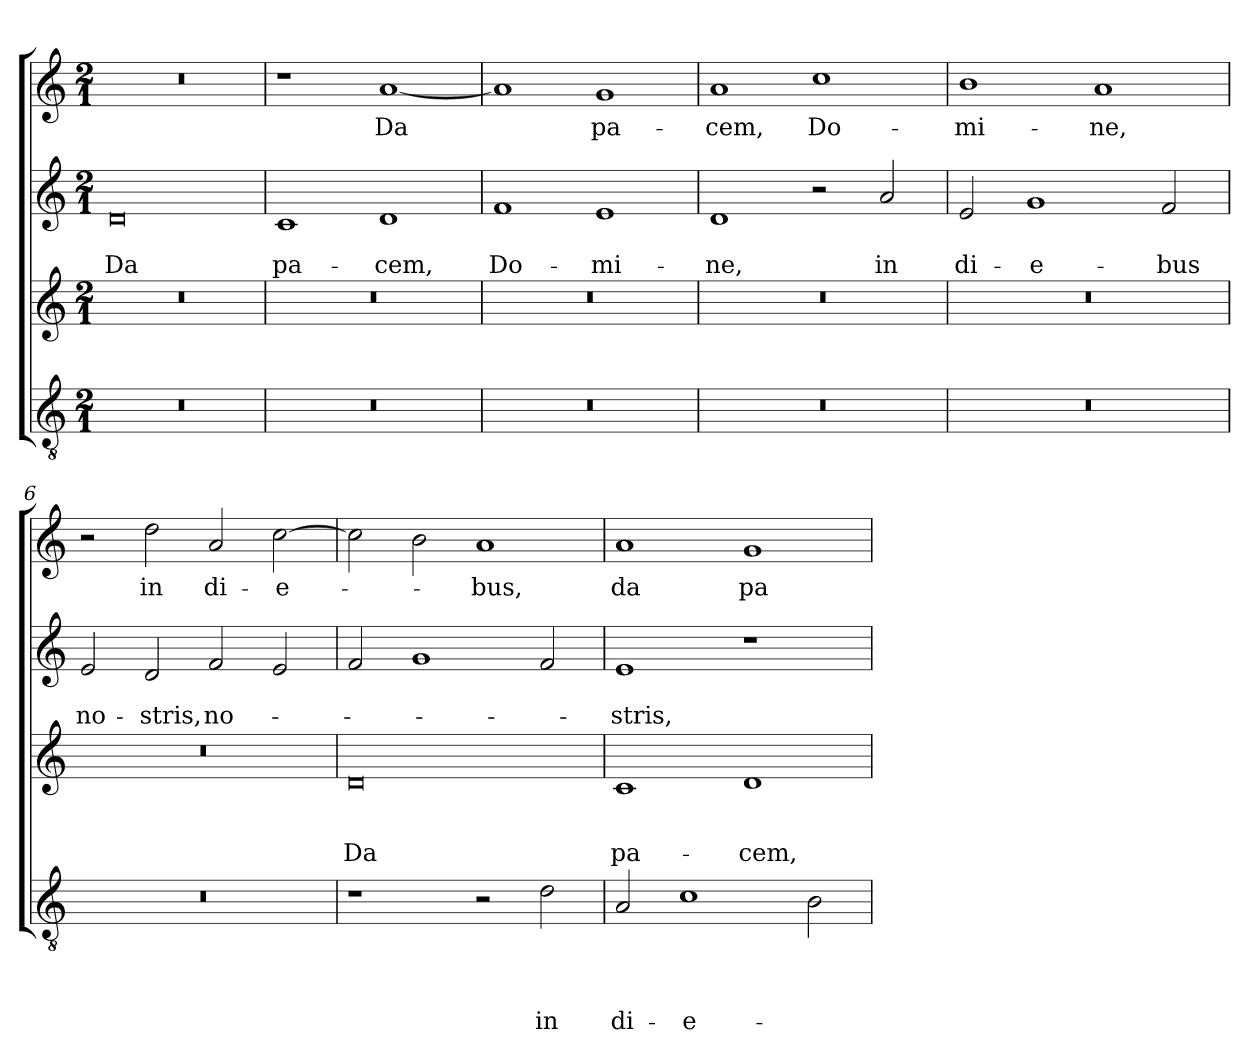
**kern	**text	**text	**text	**text	**kern	**text	**text	**text	**kern	**text	**text	**kern	**text
*part4	*part4	*part4	*part4	*part4	*part3	*part3	*part3	*part3	*part2	*part2	*part2	*part1	*part1
*staff4	*staff4	*staff4	*staff4	*staff4	*staff3	*staff3	*staff3	*staff3	*staff2	*staff2	*staff2	*staff1	*staff1
*clefGv2	*	*	*	*	*clefG2	*	*	*	*clefG2	*	*	*clefG2	*
*k[]	*	*	*	*	*k[]	*	*	*	*k[]	*	*	*k[]	*
*a:	*	*	*	*	*a:	*	*	*	*a:	*	*	*a:	*
*M2/1	*	*	*	*	*M2/1	*	*	*	*M2/1	*	*	*M2/1	*
=1	=1	=1	=1	=1	=1	=1	=1	=1	=1	=1	=1	=1	=1
!	!	!	!	!	!	!	!	!	!	!	!LO:LY:b	!	!
0r	.	.	.	.	0r	.	.	.	0d	.	Da	0r	.
=2	=2	=2	=2	=2	=2	=2	=2	=2	=2	=2	=2	=2	=2
!	!	!	!	!	!	!	!	!	!	!	!LO:LY:b	!	!
0r	.	.	.	.	0r	.	.	.	1c	.	pa-	1r	.
!	!	!	!	!	!	!	!	!	!	!	!LO:LY:b	!	!LO:LY:b
.	.	.	.	.	.	.	.	.	1d	.	-cem,	[1a	Da
=3	=3	=3	=3	=3	=3	=3	=3	=3	=3	=3	=3	=3	=3
!	!	!	!	!	!	!	!	!	!	!	!LO:LY:b	!	!
0r	.	.	.	.	0r	.	.	.	1f	.	Do-	1a]	.
!	!	!	!	!	!	!	!	!	!	!	!LO:LY:b	!	!LO:LY:b
.	.	.	.	.	.	.	.	.	1e	.	-mi-	1g	pa-
=4	=4	=4	=4	=4	=4	=4	=4	=4	=4	=4	=4	=4	=4
!	!	!	!	!	!	!	!	!	!	!	!LO:LY:b	!	!LO:LY:b
0r	.	.	.	.	0r	.	.	.	1d	.	-ne,	1a	-cem,
!	!	!	!	!	!	!	!	!	!	!	!	!	!LO:LY:b
.	.	.	.	.	.	.	.	.	2r	.	.	1cc	Do-
!	!	!	!	!	!	!	!	!	!	!	!LO:LY:b	!	!
.	.	.	.	.	.	.	.	.	2a/	.	in	.	.
=5	=5	=5	=5	=5	=5	=5	=5	=5	=5	=5	=5	=5	=5
!	!	!	!	!	!	!	!	!	!	!	!LO:LY:b	!	!LO:LY:b
0r	.	.	.	.	0r	.	.	.	2e/	.	di-	1b	-mi-
!	!	!	!	!	!	!	!	!	!	!	!LO:LY:b	!	!
.	.	.	.	.	.	.	.	.	1g	.	-e-	.	.
!	!	!	!	!	!	!	!	!	!	!	!	!	!LO:LY:b
.	.	.	.	.	.	.	.	.	.	.	.	1a	-ne,
!	!	!	!	!	!	!	!	!	!	!	!LO:LY:b	!	!
.	.	.	.	.	.	.	.	.	2f/	.	-bus	.	.
=6	=6	=6	=6	=6	=6	=6	=6	=6	=6	=6	=6	=6	=6
!	!	!	!	!	!	!	!	!	!	!	!LO:LY:b	!	!
0r	.	.	.	.	0r	.	.	.	2e/	.	no-	2r	.
!	!	!	!	!	!	!	!	!	!	!	!LO:LY:b	!	!LO:LY:b
.	.	.	.	.	.	.	.	.	2d/	.	-stris,	2dd\	in
!	!	!	!	!	!	!	!	!	!	!	!LO:LY:b	!	!LO:LY:b
.	.	.	.	.	.	.	.	.	2f/	.	no-	2a/	di-
!	!	!	!	!	!	!	!	!	!	!	!	!	!LO:LY:b
.	.	.	.	.	.	.	.	.	2e/	.	.	[2cc\	-e-
!!LO:LB:g=z
=7	=7	=7	=7	=7	=7	=7	=7	=7	=7	=7	=7	=7	=7
!	!	!	!	!	!	!	!	!LO:LY:b	!	!	!	!	!
1r	.	.	.	.	0d	.	.	Da	2f/	.	.	2cc\]	.
.	.	.	.	.	.	.	.	.	1g	.	.	2b\	.
!	!	!	!	!	!	!	!	!	!	!	!	!	!LO:LY:b
2r	.	.	.	.	.	.	.	.	.	.	.	1a	-bus,
!	!	!	!	!LO:LY:b	!	!	!	!	!	!	!	!	!
2d\	.	.	.	in	.	.	.	.	2f/	.	.	.	.
=8	=8	=8	=8	=8	=8	=8	=8	=8	=8	=8	=8	=8	=8
!	!	!	!	!LO:LY:b	!	!	!	!LO:LY:b	!	!	!LO:LY:b	!	!LO:LY:b
2A/	.	.	.	di-	1c	.	.	pa-	1e	.	-stris,	1a	da
!	!	!	!	!LO:LY:b	!	!	!	!	!	!	!	!	!
1c	.	.	.	-e-	.	.	.	.	.	.	.	.	.
!	!	!	!	!	!	!	!	!LO:LY:b	!	!	!	!	!LO:LY:b
.	.	.	.	.	1d	.	.	-cem,	1r	.	.	1g	pa-
2B\	.	.	.	.	.	.	.	.	.	.	.	.	.
=	=	=	=	=	=	=	=	=	=	=	=	=	=
*-	*-	*-	*-	*-	*-	*-	*-	*-	*-	*-	*-	*-	*-
